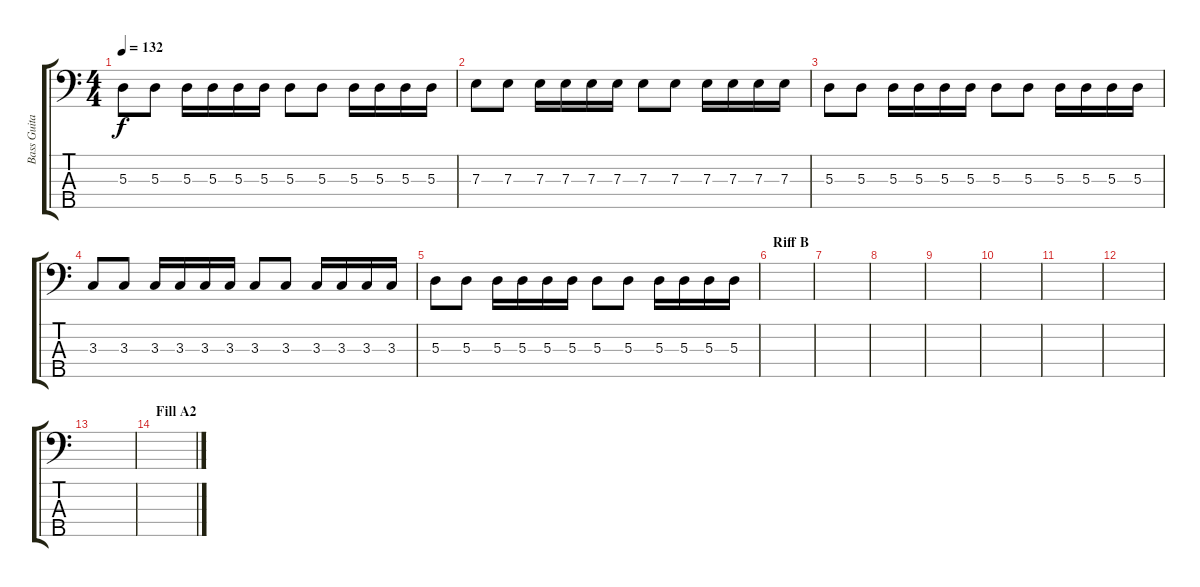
\track ("Bass Guitar(s)" "Bass Guita") {instrument electricbasspick}
\staff {score tabs}
\tuning (G2 D2 A1 E1 B0) {hide}
\ts (4 4)
\tempo 132
\clef f4
\ks c
5.3.8{dy f} 5.3.8 5.3.16 5.3.16 5.3.16 5.3.16 5.3.8 5.3.8 5.3.16 5.3.16 5.3.16 5.3.16 |
7.3.8 7.3.8 7.3.16 7.3.16 7.3.16 7.3.16 7.3.8 7.3.8 7.3.16 7.3.16 7.3.16 7.3.16 |
5.3.8 5.3.8 5.3.16 5.3.16 5.3.16 5.3.16 5.3.8 5.3.8 5.3.16 5.3.16 5.3.16 5.3.16 |
3.3.8 3.3.8 3.3.16 3.3.16 3.3.16 3.3.16 3.3.8 3.3.8 3.3.16 3.3.16 3.3.16 3.3.16 |
5.3.8 5.3.8 5.3.16 5.3.16 5.3.16 5.3.16 5.3.8 5.3.8 5.3.16 5.3.16 5.3.16 5.3.16 |
\section ("" "Riff B")
|
|
|
|
|
|
|
|
\section ("" "Fill A2")
